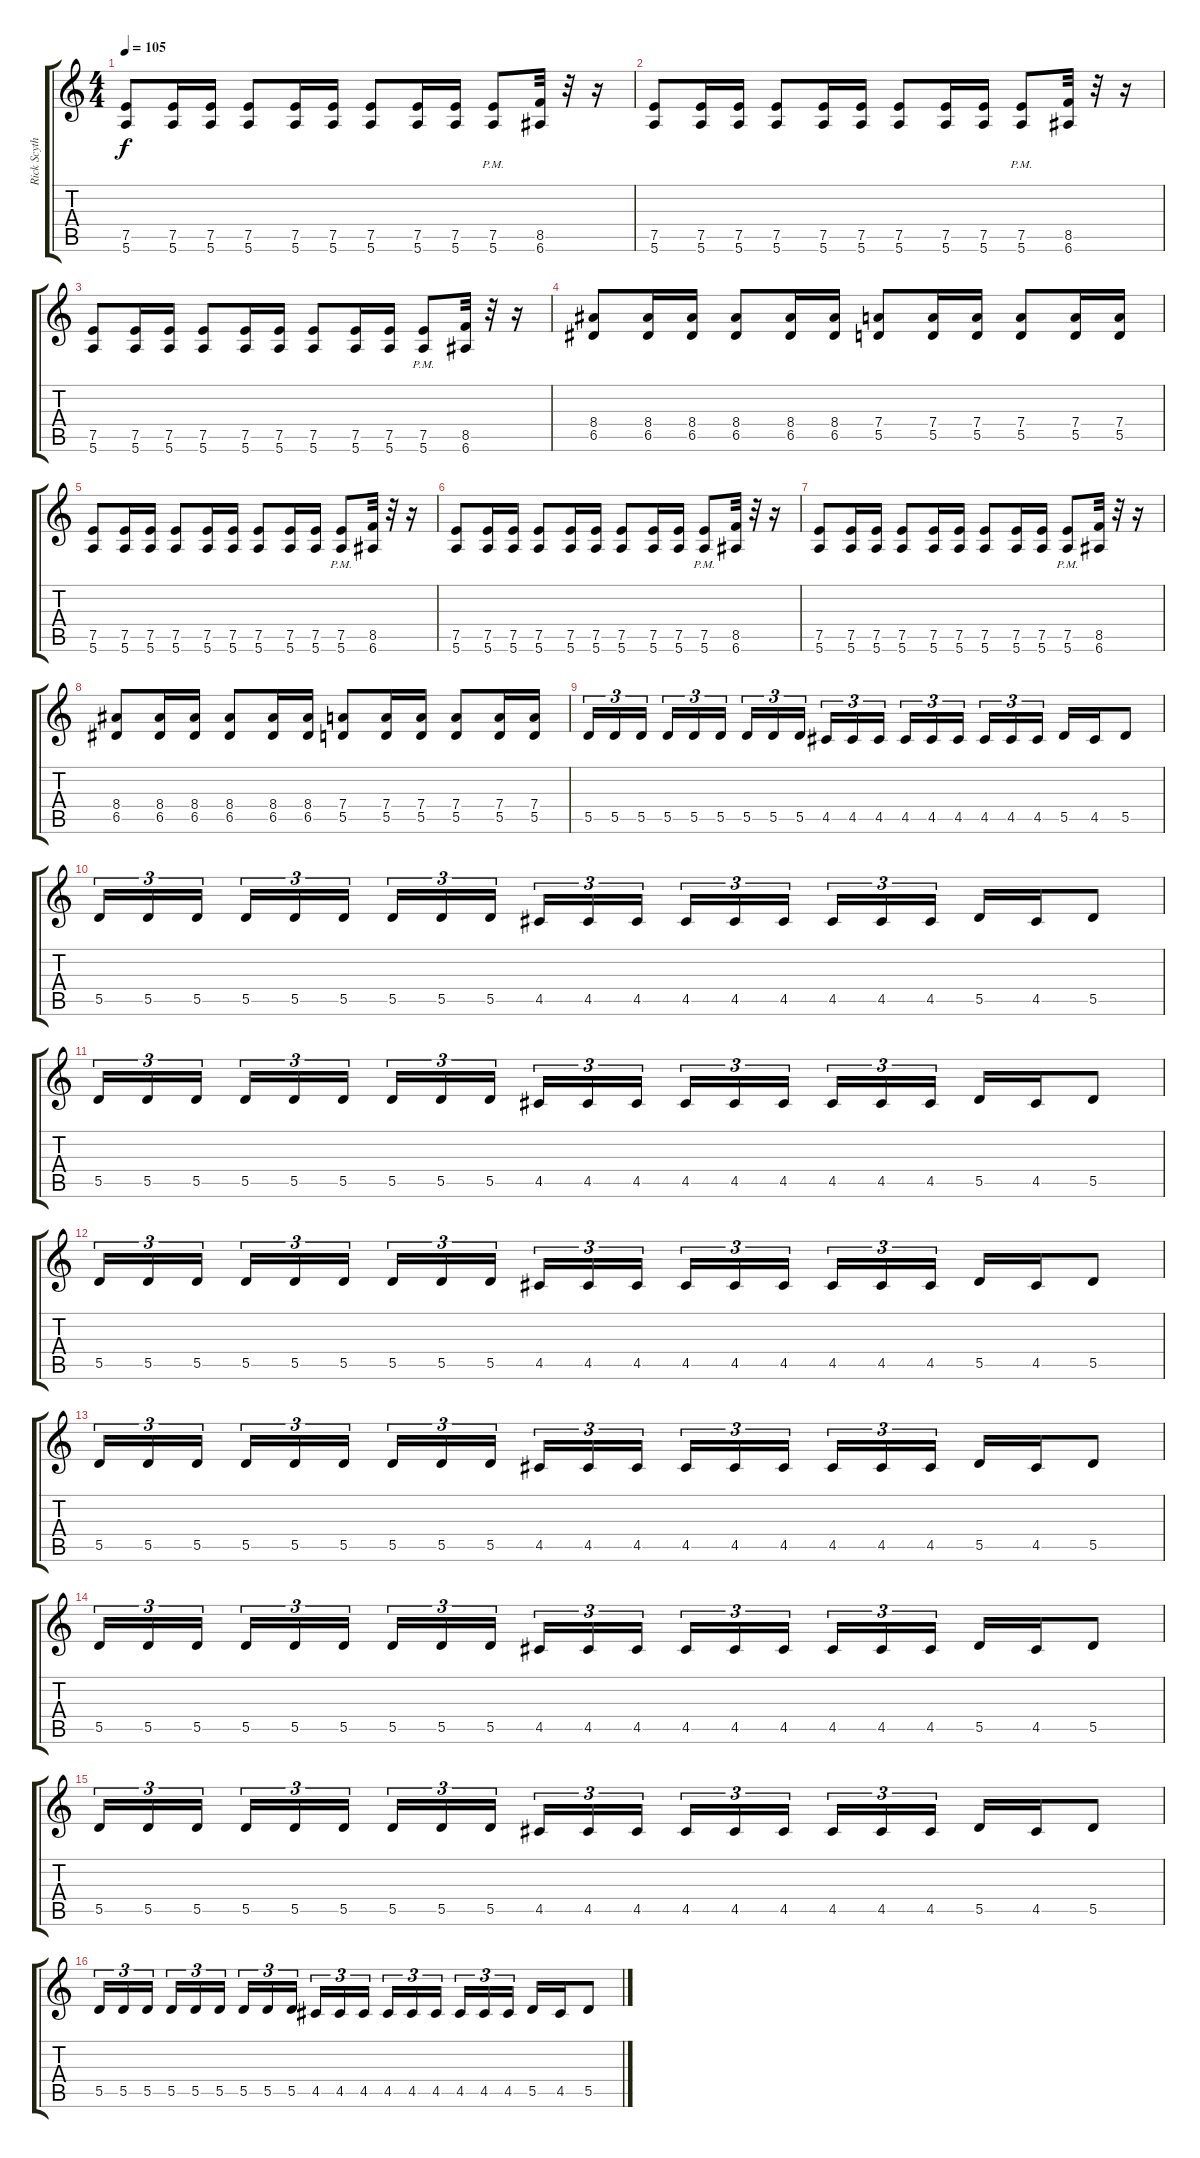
\track ("Rick Scythe " "Rick Scyth") {solo instrument distortionguitar}
\staff {score tabs}
\tuning (E4 B3 G3 D3 A2 E2) {hide}
\ts (4 4)
\tempo 105
\clef g2
\ks c
(7.5 5.6).8{dy f} (7.5 5.6).16 (7.5 5.6).16 (7.5 5.6).8 (7.5 5.6).16 (7.5 5.6).16 (7.5 5.6).8 (7.5 5.6).16 (7.5 5.6).16 (7.5{pm} 5.6{pm}).8 (8.5 6.6).32 r.32 r.16 |
(7.5 5.6).8 (7.5 5.6).16 (7.5 5.6).16 (7.5 5.6).8 (7.5 5.6).16 (7.5 5.6).16 (7.5 5.6).8 (7.5 5.6).16 (7.5 5.6).16 (7.5{pm} 5.6{pm}).8 (8.5 6.6).32 r.32 r.16 |
(7.5 5.6).8 (7.5 5.6).16 (7.5 5.6).16 (7.5 5.6).8 (7.5 5.6).16 (7.5 5.6).16 (7.5 5.6).8 (7.5 5.6).16 (7.5 5.6).16 (7.5{pm} 5.6{pm}).8 (8.5 6.6).32 r.32 r.16 |
(8.4 6.5).8 (8.4 6.5).16 (8.4 6.5).16 (8.4 6.5).8 (8.4 6.5).16 (8.4 6.5).16 (7.4 5.5).8 (7.4 5.5).16 (7.4 5.5).16 (7.4 5.5).8 (7.4 5.5).16 (7.4 5.5).16 |
(7.5 5.6).8 (7.5 5.6).16 (7.5 5.6).16 (7.5 5.6).8 (7.5 5.6).16 (7.5 5.6).16 (7.5 5.6).8 (7.5 5.6).16 (7.5 5.6).16 (7.5{pm} 5.6{pm}).8 (8.5 6.6).32 r.32 r.16 |
(7.5 5.6).8 (7.5 5.6).16 (7.5 5.6).16 (7.5 5.6).8 (7.5 5.6).16 (7.5 5.6).16 (7.5 5.6).8 (7.5 5.6).16 (7.5 5.6).16 (7.5{pm} 5.6{pm}).8 (8.5 6.6).32 r.32 r.16 |
(7.5 5.6).8 (7.5 5.6).16 (7.5 5.6).16 (7.5 5.6).8 (7.5 5.6).16 (7.5 5.6).16 (7.5 5.6).8 (7.5 5.6).16 (7.5 5.6).16 (7.5{pm} 5.6{pm}).8 (8.5 6.6).32 r.32 r.16 |
(8.4 6.5).8 (8.4 6.5).16 (8.4 6.5).16 (8.4 6.5).8 (8.4 6.5).16 (8.4 6.5).16 (7.4 5.5).8 (7.4 5.5).16 (7.4 5.5).16 (7.4 5.5).8 (7.4 5.5).16 (7.4 5.5).16 |
5.5.16{tu (3 2)} 5.5.16{tu (3 2)} 5.5.16{tu (3 2) beam splitsecondary} 5.5.16{tu (3 2)} 5.5.16{tu (3 2)} 5.5.16{tu (3 2)} 5.5.16{tu (3 2)} 5.5.16{tu (3 2)} 5.5.16{tu (3 2) beam splitsecondary} 4.5.16{tu (3 2)} 4.5.16{tu (3 2)} 4.5.16{tu (3 2)} 4.5.16{tu (3 2)} 4.5.16{tu (3 2)} 4.5.16{tu (3 2) beam splitsecondary} 4.5.16{tu (3 2)} 4.5.16{tu (3 2)} 4.5.16{tu (3 2)} 5.5.16 4.5.16 5.5.8 |
5.5.16{tu (3 2)} 5.5.16{tu (3 2)} 5.5.16{tu (3 2) beam splitsecondary} 5.5.16{tu (3 2)} 5.5.16{tu (3 2)} 5.5.16{tu (3 2)} 5.5.16{tu (3 2)} 5.5.16{tu (3 2)} 5.5.16{tu (3 2) beam splitsecondary} 4.5.16{tu (3 2)} 4.5.16{tu (3 2)} 4.5.16{tu (3 2)} 4.5.16{tu (3 2)} 4.5.16{tu (3 2)} 4.5.16{tu (3 2) beam splitsecondary} 4.5.16{tu (3 2)} 4.5.16{tu (3 2)} 4.5.16{tu (3 2)} 5.5.16 4.5.16 5.5.8 |
5.5.16{tu (3 2)} 5.5.16{tu (3 2)} 5.5.16{tu (3 2) beam splitsecondary} 5.5.16{tu (3 2)} 5.5.16{tu (3 2)} 5.5.16{tu (3 2)} 5.5.16{tu (3 2)} 5.5.16{tu (3 2)} 5.5.16{tu (3 2) beam splitsecondary} 4.5.16{tu (3 2)} 4.5.16{tu (3 2)} 4.5.16{tu (3 2)} 4.5.16{tu (3 2)} 4.5.16{tu (3 2)} 4.5.16{tu (3 2) beam splitsecondary} 4.5.16{tu (3 2)} 4.5.16{tu (3 2)} 4.5.16{tu (3 2)} 5.5.16 4.5.16 5.5.8 |
5.5.16{tu (3 2)} 5.5.16{tu (3 2)} 5.5.16{tu (3 2) beam splitsecondary} 5.5.16{tu (3 2)} 5.5.16{tu (3 2)} 5.5.16{tu (3 2)} 5.5.16{tu (3 2)} 5.5.16{tu (3 2)} 5.5.16{tu (3 2) beam splitsecondary} 4.5.16{tu (3 2)} 4.5.16{tu (3 2)} 4.5.16{tu (3 2)} 4.5.16{tu (3 2)} 4.5.16{tu (3 2)} 4.5.16{tu (3 2) beam splitsecondary} 4.5.16{tu (3 2)} 4.5.16{tu (3 2)} 4.5.16{tu (3 2)} 5.5.16 4.5.16 5.5.8 |
5.5.16{tu (3 2)} 5.5.16{tu (3 2)} 5.5.16{tu (3 2) beam splitsecondary} 5.5.16{tu (3 2)} 5.5.16{tu (3 2)} 5.5.16{tu (3 2)} 5.5.16{tu (3 2)} 5.5.16{tu (3 2)} 5.5.16{tu (3 2) beam splitsecondary} 4.5.16{tu (3 2)} 4.5.16{tu (3 2)} 4.5.16{tu (3 2)} 4.5.16{tu (3 2)} 4.5.16{tu (3 2)} 4.5.16{tu (3 2) beam splitsecondary} 4.5.16{tu (3 2)} 4.5.16{tu (3 2)} 4.5.16{tu (3 2)} 5.5.16 4.5.16 5.5.8 |
5.5.16{tu (3 2)} 5.5.16{tu (3 2)} 5.5.16{tu (3 2) beam splitsecondary} 5.5.16{tu (3 2)} 5.5.16{tu (3 2)} 5.5.16{tu (3 2)} 5.5.16{tu (3 2)} 5.5.16{tu (3 2)} 5.5.16{tu (3 2) beam splitsecondary} 4.5.16{tu (3 2)} 4.5.16{tu (3 2)} 4.5.16{tu (3 2)} 4.5.16{tu (3 2)} 4.5.16{tu (3 2)} 4.5.16{tu (3 2) beam splitsecondary} 4.5.16{tu (3 2)} 4.5.16{tu (3 2)} 4.5.16{tu (3 2)} 5.5.16 4.5.16 5.5.8 |
5.5.16{tu (3 2)} 5.5.16{tu (3 2)} 5.5.16{tu (3 2) beam splitsecondary} 5.5.16{tu (3 2)} 5.5.16{tu (3 2)} 5.5.16{tu (3 2)} 5.5.16{tu (3 2)} 5.5.16{tu (3 2)} 5.5.16{tu (3 2) beam splitsecondary} 4.5.16{tu (3 2)} 4.5.16{tu (3 2)} 4.5.16{tu (3 2)} 4.5.16{tu (3 2)} 4.5.16{tu (3 2)} 4.5.16{tu (3 2) beam splitsecondary} 4.5.16{tu (3 2)} 4.5.16{tu (3 2)} 4.5.16{tu (3 2)} 5.5.16 4.5.16 5.5.8 |
5.5.16{tu (3 2)} 5.5.16{tu (3 2)} 5.5.16{tu (3 2) beam splitsecondary} 5.5.16{tu (3 2)} 5.5.16{tu (3 2)} 5.5.16{tu (3 2)} 5.5.16{tu (3 2)} 5.5.16{tu (3 2)} 5.5.16{tu (3 2) beam splitsecondary} 4.5.16{tu (3 2)} 4.5.16{tu (3 2)} 4.5.16{tu (3 2)} 4.5.16{tu (3 2)} 4.5.16{tu (3 2)} 4.5.16{tu (3 2) beam splitsecondary} 4.5.16{tu (3 2)} 4.5.16{tu (3 2)} 4.5.16{tu (3 2)} 5.5.16 4.5.16 5.5.8
